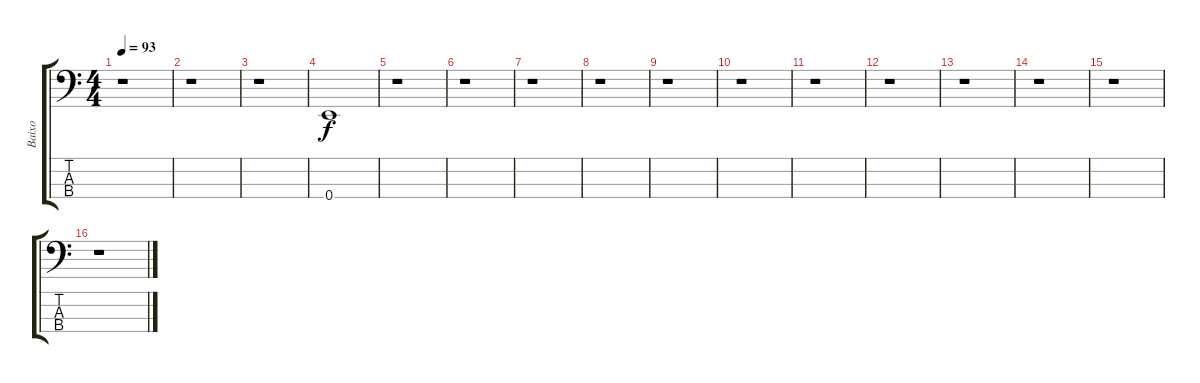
\track ("Baixo" "Baixo") {instrument electricbassfinger}
\staff {score tabs}
\tuning (G2 D2 A1 E1) {hide}
\ts (4 4)
\tempo 93
\clef f4
\ks c
r.1{dy f instrument electricbassfinger} |
r.1 |
r.1 |
0.4.1 |
r.1 |
r.1 |
r.1 |
r.1 |
r.1 |
r.1 |
r.1 |
r.1 |
r.1 |
r.1 |
r.1 |
r.1
